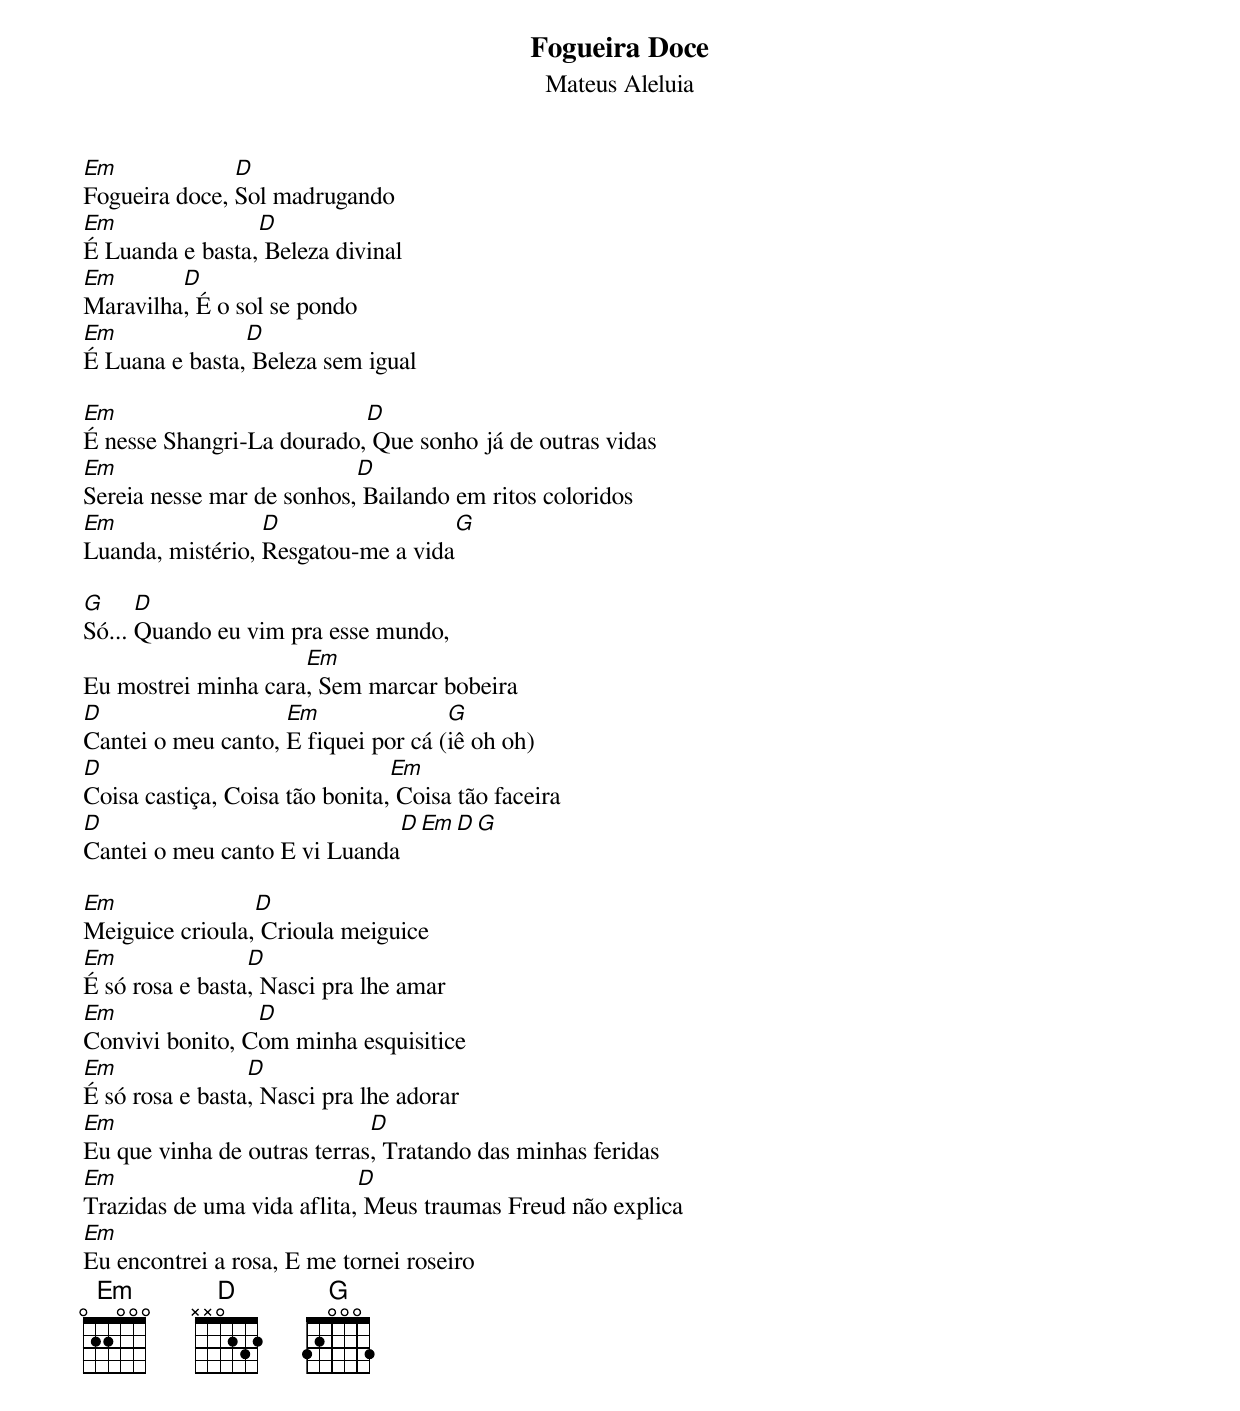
Fogueira Doce
Mateus Aleluia

Em             D
Fogueira doce, Sol madrugando
Em               D
É Luanda e basta, Beleza divinal
Em       D
Maravilha, É o sol se pondo
Em              D
É Luana e basta, Beleza sem igual

Em                         D
É nesse Shangri-La dourado, Que sonho já de outras vidas
Em                         D
Sereia nesse mar de sonhos, Bailando em ritos coloridos
Em                D                  G
Luanda, mistério, Resgatou-me a vida

G     D
Só... Quando eu vim pra esse mundo,
                     Em
Eu mostrei minha cara, Sem marcar bobeira
D                   Em               G
Cantei o meu canto, E fiquei por cá (iê oh oh)
D                               Em
Coisa castiça, Coisa tão bonita, Coisa tão faceira
D                             D Em D G
Cantei o meu canto E vi Luanda

Em               D
Meiguice crioula, Crioula meiguice
Em               D
É só rosa e basta, Nasci pra lhe amar
Em               D
Convivi bonito, Com minha esquisitice
Em               D
É só rosa e basta, Nasci pra lhe adorar
Em                           D
Eu que vinha de outras terras, Tratando das minhas feridas
Em                          D
Trazidas de uma vida aflita, Meus traumas Freud não explica
Em
Eu encontrei a rosa, E me tornei roseiro
